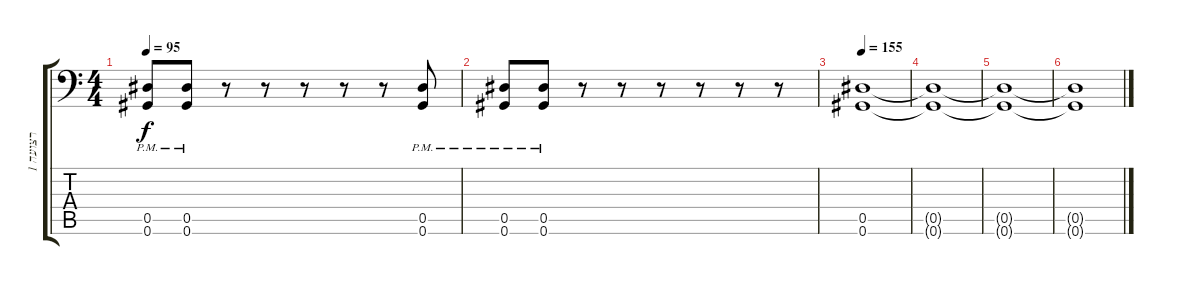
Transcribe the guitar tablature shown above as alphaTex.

\track ("רצועה 1" "רצועה 1") {instrument distortionguitar}
\staff {score tabs}
\tuning (Bb3 F3 Db3 Ab2 Eb2 Ab1) {hide}
\ts (4 4)
\tempo 95
\clef f4
\ks c
(0.5{pm} 0.6{pm}).8{dy f} (0.5{pm} 0.6{pm}).8 r.8 r.8 r.8 r.8 r.8 (0.5{pm} 0.6{pm}).8 |
(0.5{pm} 0.6{pm}).8 (0.5{pm} 0.6{pm}).8 r.8 r.8 r.8 r.8 r.8 r.8 |
\tempo 155
(0.5 0.6).1{volume 0} |
(0.5{t} 0.6{t}).1 |
(0.5{t} 0.6{t}).1 |
(0.5{t} 0.6{t}).1
